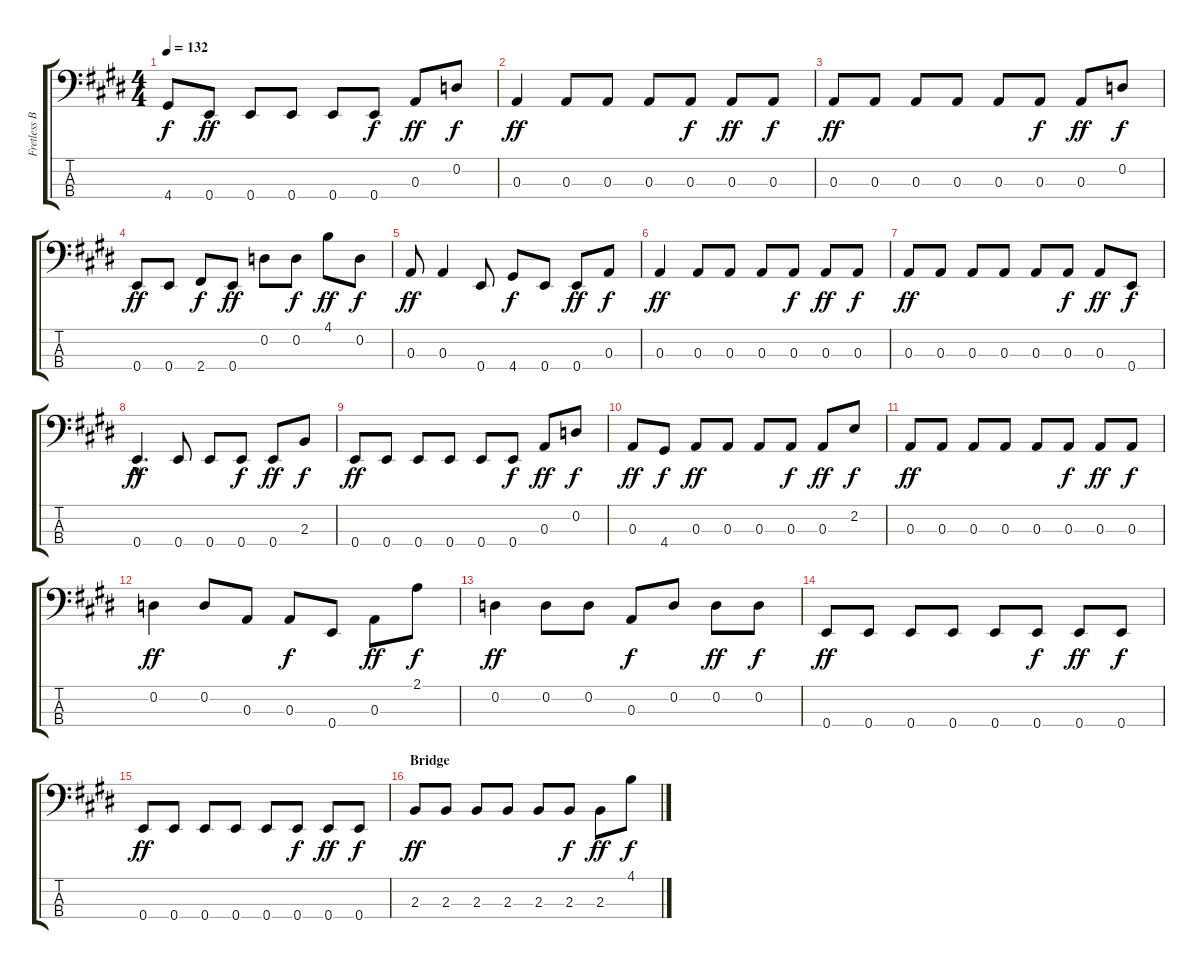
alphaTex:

\track ("Fretless Bass" "Fretless B") {instrument electricbassfinger}
\staff {score tabs}
\tuning (G2 D2 A1 E1) {hide}
\ts (4 4)
\tempo 132
\clef f4
\ks e
4.4.8{dy f} 0.4.8{dy ff} 0.4.8 0.4.8 0.4.8 0.4.8{dy f} 0.3.8{dy ff} 0.2.8{dy f} |
0.3.4{dy ff} 0.3.8 0.3.8 0.3.8 0.3.8{dy f} 0.3.8{dy ff} 0.3.8{dy f} |
0.3.8{dy ff} 0.3.8 0.3.8 0.3.8 0.3.8 0.3.8{dy f} 0.3.8{dy ff} 0.2.8{dy f} |
0.4.8{dy ff} 0.4.8 2.4.8{dy f} 0.4.8{dy ff} 0.2.8 0.2.8{dy f} 4.1.8{dy ff} 0.2.8{dy f} |
0.3.8{dy ff} 0.3.4 0.4.8 4.4.8{dy f} 0.4.8 0.4.8{dy ff} 0.3.8{dy f} |
0.3.4{dy ff} 0.3.8 0.3.8 0.3.8 0.3.8{dy f} 0.3.8{dy ff} 0.3.8{dy f} |
0.3.8{dy ff} 0.3.8 0.3.8 0.3.8 0.3.8 0.3.8{dy f} 0.3.8{dy ff} 0.4.8{dy f} |
0.4{hac}.4{d dy ff} 0.4.8 0.4.8 0.4.8{dy f} 0.4.8{dy ff} 2.3.8{dy f} |
0.4.8{dy ff} 0.4.8 0.4.8 0.4.8 0.4.8 0.4.8{dy f} 0.3.8{dy ff} 0.2.8{dy f} |
0.3.8{dy ff} 4.4.8{dy f} 0.3.8{dy ff} 0.3.8 0.3.8 0.3.8{dy f} 0.3.8{dy ff} 2.2.8{dy f} |
0.3.8{dy ff} 0.3.8 0.3.8 0.3.8 0.3.8 0.3.8{dy f} 0.3.8{dy ff} 0.3.8{dy f} |
0.2.4{dy ff} 0.2.8 0.3.8 0.3.8{dy f} 0.4.8 0.3.8{dy ff} 2.1.8{dy f} |
0.2.4{dy ff} 0.2.8 0.2.8 0.3.8{dy f} 0.2.8 0.2.8{dy ff} 0.2.8{dy f} |
0.4.8{dy ff} 0.4.8 0.4.8 0.4.8 0.4.8 0.4.8{dy f} 0.4.8{dy ff} 0.4.8{dy f} |
0.4.8{dy ff} 0.4.8 0.4.8 0.4.8 0.4.8 0.4.8{dy f} 0.4.8{dy ff} 0.4.8{dy f} |
\section ("" "Bridge")
2.3.8{dy ff} 2.3.8 2.3.8 2.3.8 2.3.8 2.3.8{dy f} 2.3.8{dy ff} 4.1.8{dy f}
